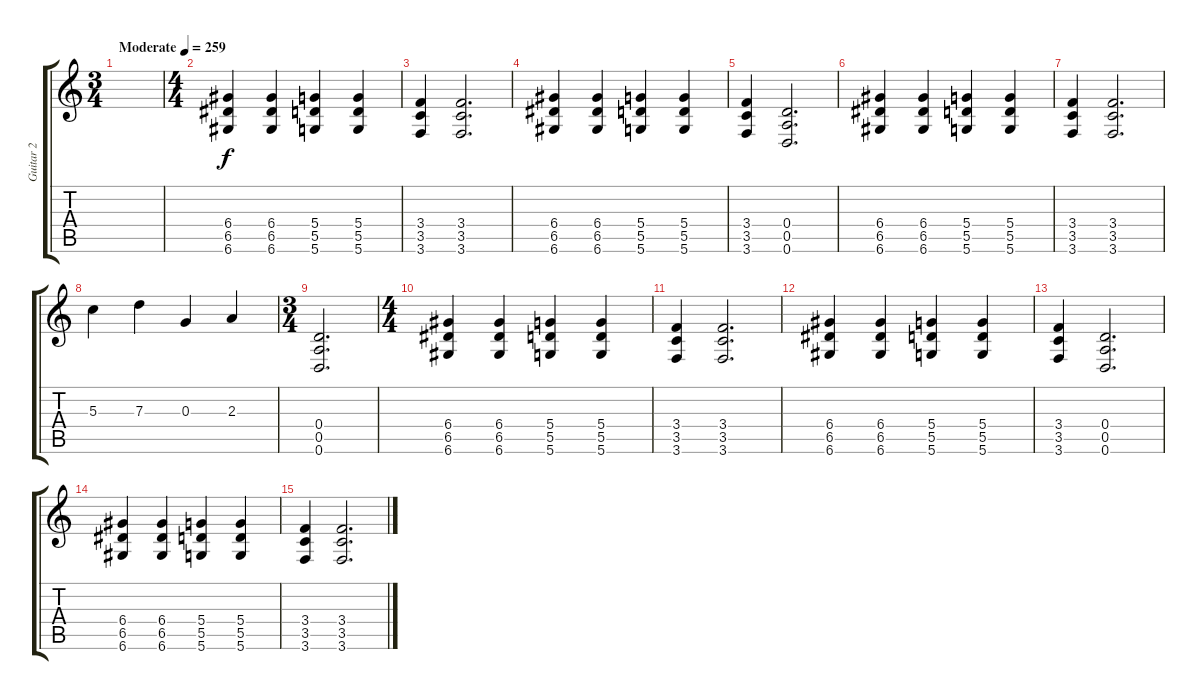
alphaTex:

\track ("Guitar 2" "Guitar 2") {instrument distortionguitar}
\staff {score tabs}
\tuning (E4 B3 G3 D3 A2 D2) {hide}
\ts (3 4)
\tempo (259 "Moderate")
\clef g2
\ks c
|
\ts (4 4)
(6.4 6.5 6.6).4 (6.4 6.5 6.6).4 (5.4 5.5 5.6).4 (5.4 5.5 5.6).4 |
(3.4 3.5 3.6).4 (3.4 3.5 3.6).2{d} |
(6.4 6.5 6.6).4 (6.4 6.5 6.6).4 (5.4 5.5 5.6).4 (5.4 5.5 5.6).4 |
(3.4 3.5 3.6).4 (0.4 0.5 0.6).2{d} |
(6.4 6.5 6.6).4 (6.4 6.5 6.6).4 (5.4 5.5 5.6).4 (5.4 5.5 5.6).4 |
(3.4 3.5 3.6).4 (3.4 3.5 3.6).2{d} |
5.3.4 7.3.4 0.3.4 2.3.4 |
\ts (3 4)
(0.4 0.5 0.6).2{d} |
\ts (4 4)
(6.4 6.5 6.6).4 (6.4 6.5 6.6).4 (5.4 5.5 5.6).4 (5.4 5.5 5.6).4 |
(3.4 3.5 3.6).4 (3.4 3.5 3.6).2{d} |
(6.4 6.5 6.6).4 (6.4 6.5 6.6).4 (5.4 5.5 5.6).4 (5.4 5.5 5.6).4 |
(3.4 3.5 3.6).4 (0.4 0.5 0.6).2{d} |
(6.4 6.5 6.6).4 (6.4 6.5 6.6).4 (5.4 5.5 5.6).4 (5.4 5.5 5.6).4 |
(3.4 3.5 3.6).4 (3.4 3.5 3.6).2{d}
